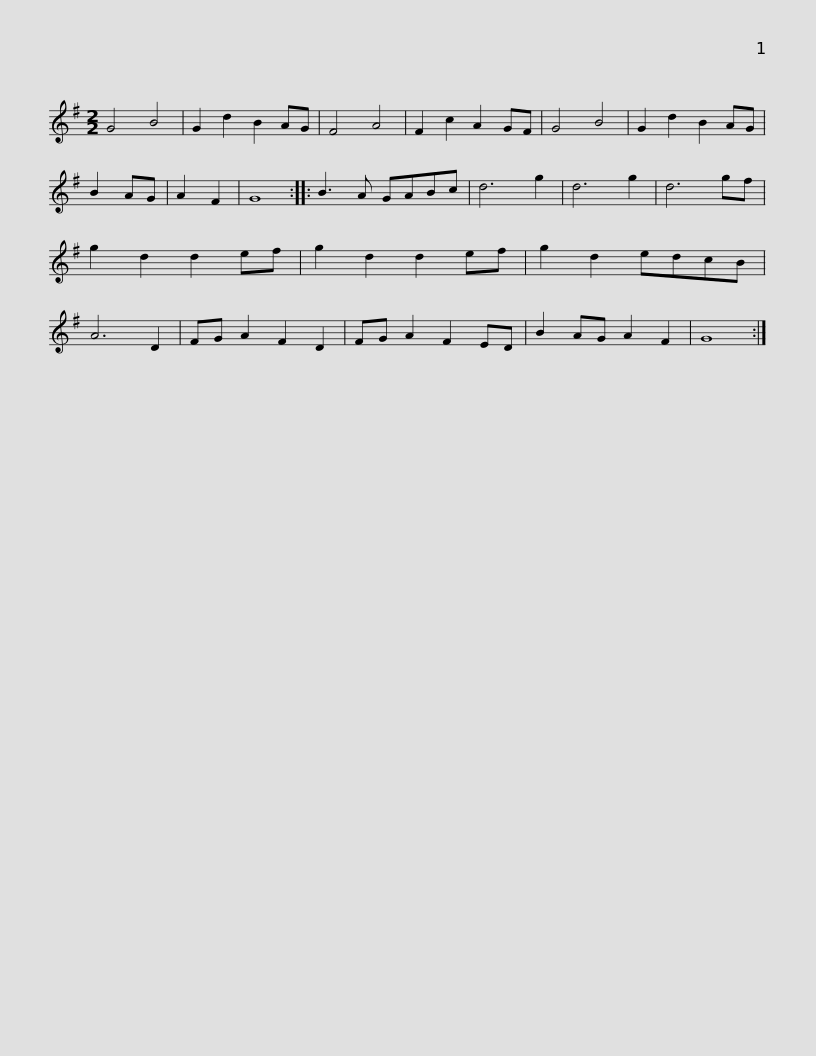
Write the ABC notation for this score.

X:1
L:1/8
M:2/2
I:linebreak $
K:G
V:1 treble
V:1
 G4 B4 | G2 d2 B2 AG | F4 A4 | F2 c2 A2 GF | G4 B4 | %5
 G2 d2 B2 AG | B2 AG | A2 F2 | G8 :: B3 A GABc | %10
 d6 g2 |$ d6 g2 | d6 gf | g2 d2 d2 ef | g2 d2 d2 ef | %15
 g2 d2 edcB | A6 D2 | FG A2 F2 D2 | FG A2 F2 ED | B2 AG A2 F2 |$ %20
 G8 :| %21
